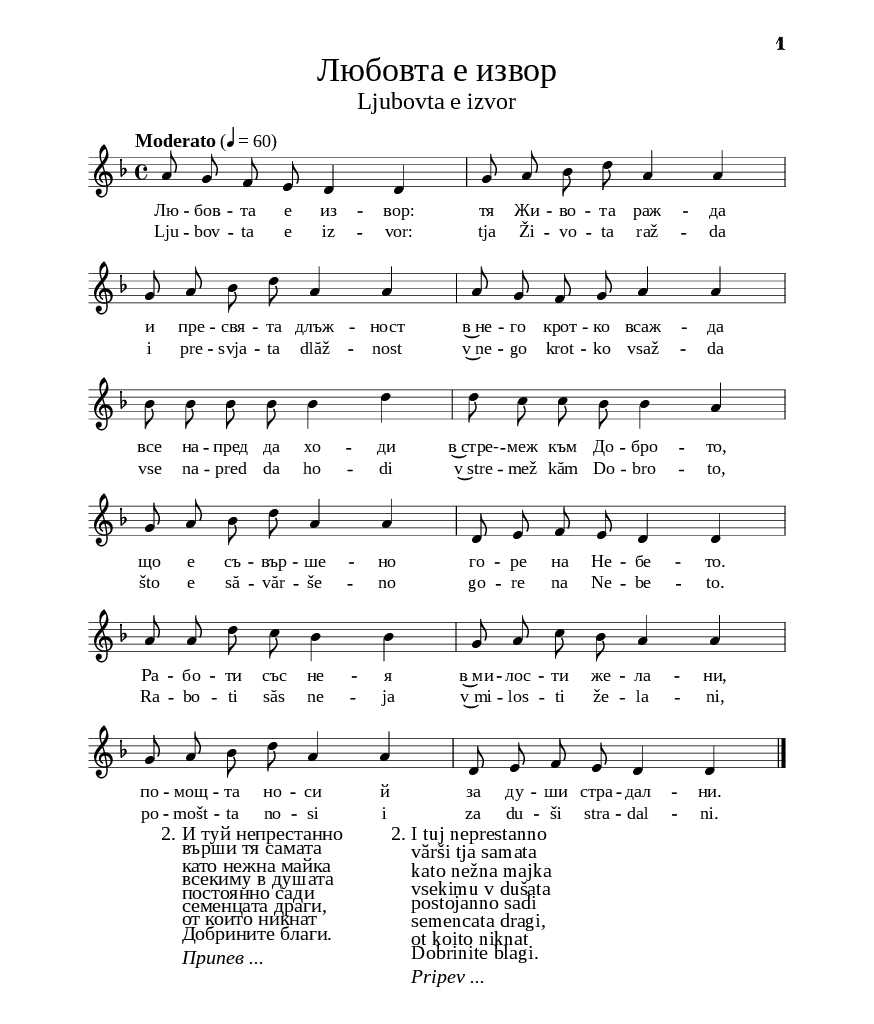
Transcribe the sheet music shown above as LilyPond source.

\version "2.24.3"

% include paper part and global functions
\include "include/globals.ily"

\bookpart {
  \label #'ref026
  \tocItem \markup "Любовта е извор – Ljubovta e izvor"
  \include "include/bookpart-paper.ily"
  \score {
    \include "include/score-layout.ily"

    \new Voice \absolute {
      \clef treble
      \key d \minor
      \time 4/4
      \tempoFunc "Moderato" 4 "60"
      \autoBeamOff
      a'8 g'8 f'8 e'8 d'4 d'4|g'8 a'8 bes'8 d''8 a'4 a'4 | \break
      g'8 a'8 bes'8 d''8 a'4 a'4 | a'8 g'8 f'8 g'8 a'4 a'4| \break
      bes'8 bes'8 bes'8 bes'8 bes'4 d''4 | d''8 c''8 c''8 bes'8 bes'4 a'4 | \break
      g'8 a'8 bes'8 d''8 a'4 a'4 | d'8 e'8 f'8 e'8 d'4 d'4 | \break
      a'8 a'8 d''8 c''8 bes'4 bes'4 | g'8 a'8 c''8 bes'8 a'4 a'4| \break
      g'8 a'8 bes'8 d''8 a'4 a'4 | d'8 e'8 f'8 e'8 d'4 d'4 | \bar "|." \break
    }

    \addlyrics {
      Лю -- бов -- та е из -- вор: тя Жи -- во -- та раж -- да
      и пре -- свя -- та длъж -- ност в~не -- го крот -- ко всаж -- да
      все на -- пред да хо -- ди "в~стре-" -- меж към До -- бро -- то,
      що е съ -- вър -- ше -- но го -- ре на Не -- бе -- то.
      Ра -- бо -- ти със не -- я в~ми -- лос -- ти же -- ла -- ни,
      по -- мощ -- та но -- си й за ду -- ши стра -- дал -- ни.
    }

    \addlyrics {
      Lju -- bov -- ta e iz -- vor: tja Ži -- vo -- ta raž -- da
      i pre -- svja -- ta dlăž -- nost v~ne -- go krot -- ko vsaž -- da
      vse na -- pred da ho -- di v~stre -- mež kăm Do -- bro -- to,
      što e să -- văr -- še -- no go -- re na Ne -- be -- to.
      Ra -- bo -- ti săs ne -- ja v~mi -- los -- ti že -- la -- ni,
      po -- mošt -- ta no -- si i za du -- ši stra -- dal -- ni.
    }

    \header {
      title = \titleFunc "Любовта е извор" "Ljubovta e izvor"
    }

    \midi{}

  } % score

  \markup \fontsize #+1.9 {
    \hspace #10
    \override #'(baseline-skip . 1.8)
    \column {

      \line { 2. И туй непрестанно  }
      \line {   "   " върши тя самата }
      \line {   "   " като нежна майка }
      \line {   "   " всекиму в душата  }
      \line {   "   " постоянно сади}
      \line {   "   " семенцата драги,}
      \line {   "   " от които никнат}
      \line {   "   " Добрините благи.}
     \vspace #0.3
      \line { "   " \italic {Припев ...} }


    }

    \hspace #6
    \override #'(baseline-skip . 1.8)
    \column {

      \line { 2. I tuj neprestanno  }
      \line {   "   " vărši tja samata }
      \line {   "   " kato nežna majka }
      \line {   "   " vsekimu v dušata  }
      \line {   "   " postojanno sadi}
      \line {   "   " semencata dragi,}
      \line {   "   " ot koito niknat}
      \line {   "   " Dobrinite blagi.}
     \vspace #0.3
      \line { "   " \italic {Pripev ...} }


    } %column
  } % markup

  \pageBreak
  \markup \fontsize #+1.9 {
    \hspace #10
    \override #'(baseline-skip . 1.8)
    \column {
      \line { 3. Таз велика тайна }
      \line {   "   " кой добре разбира, }
      \line {   "   " свойта душа мила }
      \line {   "   " сутрина разкрива, }
      \line {   "   " както кринът бели}
      \line {   "   "на роса небесна}
      \line {   "   "и на слънчевата}
      \line {   "   "светлина чудесна.}
     \vspace #0.3
      \line { "   " \italic {Припев ...} }
     \vspace #0.3
      \line { 4. Слънцето, което }
      \line {   "   " оживотворява, }
      \line {   "   " овреме човека}
      \line {   "   " топло озарява, }
      \line {   "   "буди и възраства}
      \line {   "   "в него семенцата}
      \line {   "   "и му пълни тайно}
      \line {   "   "с Добрини душата.}
     \vspace #0.3
      \line { "   " \italic {Припев ...} }
     \vspace #0.3
      \line { 5. Плодове тъй сладки, }
      \line {   "   " в Любовта узрели, }
      \line {   "   "най-блажен ще бъде}
      \line {   "   "тоз, който ви вкуси.}
      \line {   "   "В жилища небесни}
      \line {   "   "вечно ще живее,}
      \line {   "   "пред престола Божи}
      \line {   "   "песни ще да пее.}
     \vspace #0.3
      \line { "   " \italic {Припев ...} }
    }

    \hspace #6
    \override #'(baseline-skip . 1.8)
    \column {
      \line { 3. Taz velika tajna }
      \line {   "   " koj dobre razbira, }
      \line {   "   " svojta duša mila }
      \line {   "   " sutrina razkriva, }
      \line {   "   " kakto krinăt beli}
      \line {   "   "na rosa nebesna}
      \line {   "   "i na slănčevata}
      \line {   "   "svetlina čudesna.}
     \vspace #0.3
      \line { "   " \italic {Pripev ...} }
     \vspace #0.3
      \line { 4. Slănceto, koeto }
      \line {   "   " oživotvorjava, }
      \line {   "   " ovreme čoveka}
      \line {   "   " toplo ozarjava, }
      \line {   "   "budi i văzrastva}
      \line {   "   "v nego semencata}
      \line {   "   "i mu pălni tajno}
      \line {   "   "s Dobrini dušata.}
     \vspace #0.3
      \line { "   " \italic {Pripev ...} }
     \vspace #0.3
      \line { 5. Plodove tăj sladki, }
      \line {   "   " v Ljubovta uzreli, }
      \line {   "   "naj-blažen šte băde}
      \line {   "   "toz, kojto vi vkusi.}
      \line {   "   "V žilišta nebesni}
      \line {   "   "večno šte živee,}
      \line {   "   "pred prestola Boži}
      \line {   "   "pesni šte da pee.}
     \vspace #0.3
      \line { "   " \italic {Pripev ...} }
    } %column

  } % markup

  \markup \empty-two

  % include foreign translation(s) of the song
  \version "2.24.3"

\markup \fill-line { \fontsize #deTitleFontSize "Die Liebe ist eine Quelle" }


\markup \fontsize #+1.5 {
  
  
  \vspace #0.6
  \override #'(baseline-skip . 1.8)

  \column {

    \line {   1. Die Liebe ist eine Quelle, }
    \line {   "   "sie gebiert das Leben}

    \line {   "   "und eine allheilige Pflicht }
       \line {   "   " sät sie in ihm sanft: }

    \line {   "   " auf dass es immer voranschreitet }

    \line {   "   "im Streben nach dem Guten,}

    \line {   "   "das vollkommen ist oben im Himmel.}




    \line { " " }
    \line { "   " \italic { Refrain:}  }


    \line {   "   "Arbeite mit ihr, }

    \line {   "   "in der gewünschten Barmherzigkeit,}

    \line {   "   "und bringe ihre Hilfe}

    \line {   "   "für die leidenden Seelen.}

    \line { " " }

    \line {   2. Dies vollbringt sie selbst unaufhörlich}

    \line {   "   "wie eine zärtliche Mutter}

    \line {   "   "in jedermanns Seele – sie sät immerdar}

    \line {   "   "die lieben Samenkörnchen, aus denen}

    \line {   "   " die gütigen Wohltaten sprießen.}

    \line { " " }
    \line { "   " \italic { Refrain ...}  }


  }
\hspace #1

  \override #'(baseline-skip . 1.8)


  \column {

    \line {   3. Dieses große Geheimnis,  }
    
    \line {   "   " wer es gut versteht,}

    \line {   "   "öffnet seine liebe Seele am Morgen,}

    \line {   "   "wie die weiße Lilie im himmlischen Tau }

    \line {   "   " und im wunderbaren Sonnenlicht.}
    \line { " " }
    \line { "   " \italic { Refrain ...}  }
    \line { " " }

    \line {   4. Die Sonne, die den Menschen }

    \line {   "   "       zur rechten Zeit belebt,}

    \line {   "   " scheint warm, erweckt und lässt gedeihen}

    \line {   "   " in ihm die Samenkörnchen und füllt }

    \line {   "   "  geheimnisvoll  mit Tugenden seine Seele.}

    \line { " " }
    \line { "   " \italic { Refrain ...}  }

    \line { " " }



    \line {   5. Die so süßen Früchte, in der Liebe gereift: }

    \line {   "   "Am seligsten wird der sein, der sie kostet.}



    \line {   "   "In himmlischen Wohnstätten}

    \line {   "   "wird er ewig leben, vor dem Thron Gottes}

    \line {   "   "wird er Lieder singen. }


    \line { "   " \italic { Refrain ...}  }



  }
}




} % bookpart


%{
convert-ly (GNU LilyPond) 2.24.3  convert-ly: Processing `'...
Applying conversion:     The document has not been changed.
%}
